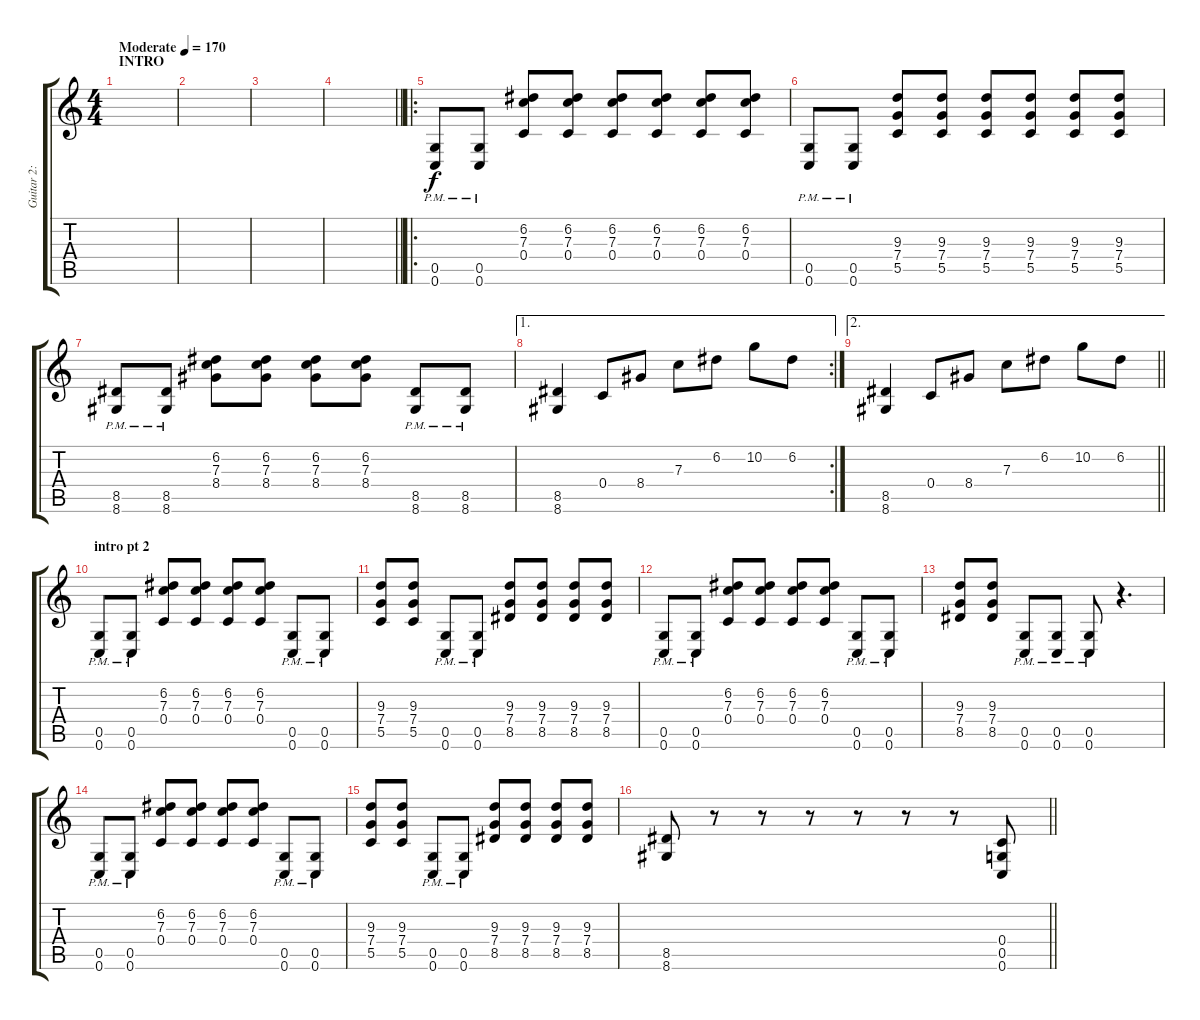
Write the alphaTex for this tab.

\track ("Guitar 2: Maarten" "Guitar 2: ") {instrument distortionguitar}
\staff {score tabs}
\tuning (D4 A3 F3 C3 G2 C2) {hide}
\ts (4 4)
\section ("" "INTRO")
\tempo (170 "Moderate")
\clef g2
\ks c
|
|
|
\barLineRight lightlight
|
\ro
(0.5{pm} 0.6).8 (0.5{pm} 0.6).8 (6.2 7.3 0.4).8 (6.2 7.3 0.4).8 (6.2 7.3 0.4).8 (6.2 7.3 0.4).8 (6.2 7.3 0.4).8 (6.2 7.3 0.4).8 |
(0.5{pm} 0.6).8 (0.5{pm} 0.6).8 (9.3 7.4 5.5).8 (9.3 7.4 5.5).8 (9.3 7.4 5.5).8 (9.3 7.4 5.5).8 (9.3 7.4 5.5).8 (9.3 7.4 5.5).8 |
(8.5{pm} 8.6).8 (8.5{pm} 8.6).8 (6.2 7.3 8.4).8 (6.2 7.3 8.4).8 (6.2 7.3 8.4).8 (6.2 7.3 8.4).8 (8.5{pm} 8.6).8 (8.5{pm} 8.6).8 |
\ae 1
\rc 2
(8.5 8.6).4 0.4.8 8.4.8 7.3.8 6.2.8 10.2.8 6.2.8 |
\ae 2
\barLineRight lightlight
(8.5 8.6).4 0.4.8 8.4.8 7.3.8 6.2.8 10.2.8 6.2.8 |
\section ("" "intro pt 2")
(0.5{pm} 0.6).8 (0.5{pm} 0.6).8 (6.2 7.3 0.4).8 (6.2 7.3 0.4).8 (6.2 7.3 0.4).8 (6.2 7.3 0.4).8 (0.5{pm} 0.6).8 (0.5{pm} 0.6).8 |
(9.3 7.4 5.5).8 (9.3 7.4 5.5).8 (0.5{pm} 0.6).8 (0.5{pm} 0.6).8 (9.3 7.4 8.5).8 (9.3 7.4 8.5).8 (9.3 7.4 8.5).8 (9.3 7.4 8.5).8 |
(0.5{pm} 0.6).8 (0.5{pm} 0.6).8 (6.2 7.3 0.4).8 (6.2 7.3 0.4).8 (6.2 7.3 0.4).8 (6.2 7.3 0.4).8 (0.5{pm} 0.6).8 (0.5{pm} 0.6).8 |
(9.3 7.4 8.5).8 (9.3 7.4 8.5).8 (0.5{pm} 0.6).8 (0.5{pm} 0.6).8 (0.5{pm} 0.6).8 r.4{d} |
(0.5{pm} 0.6).8 (0.5{pm} 0.6).8 (6.2 7.3 0.4).8 (6.2 7.3 0.4).8 (6.2 7.3 0.4).8 (6.2 7.3 0.4).8 (0.5{pm} 0.6).8 (0.5{pm} 0.6).8 |
(9.3 7.4 5.5).8 (9.3 7.4 5.5).8 (0.5{pm} 0.6).8 (0.5{pm} 0.6).8 (9.3 7.4 8.5).8 (9.3 7.4 8.5).8 (9.3 7.4 8.5).8 (9.3 7.4 8.5).8 |
\barLineRight lightlight
(8.5 8.6).8 r.8 r.8 r.8 r.8 r.8 r.8 (0.4 0.5 0.6).8
